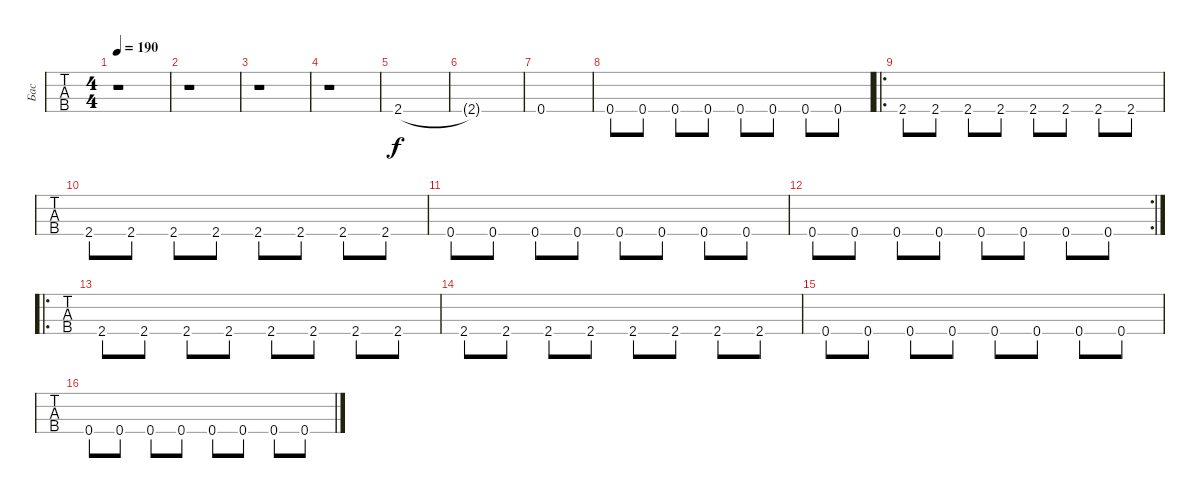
\track ("Бас" "Бас") {instrument electricbasspick}
\staff {tabs}
\tuning (G2 D2 A1 E1) {hide}
\ts (4 4)
\tempo 190
\clef f4
\ks c
r.1{dy f instrument electricbasspick} |
r.1 |
r.1 |
r.1 |
2.4.1 |
2.4{t}.1 |
0.4.1 |
0.4.8 0.4.8 0.4.8 0.4.8 0.4.8 0.4.8 0.4.8 0.4.8 |
\ro
2.4.8 2.4.8 2.4.8 2.4.8 2.4.8 2.4.8 2.4.8 2.4.8 |
2.4.8 2.4.8 2.4.8 2.4.8 2.4.8 2.4.8 2.4.8 2.4.8 |
0.4.8 0.4.8 0.4.8 0.4.8 0.4.8 0.4.8 0.4.8 0.4.8 |
\rc 2
0.4.8 0.4.8 0.4.8 0.4.8 0.4.8 0.4.8 0.4.8 0.4.8 |
\ro
2.4.8 2.4.8 2.4.8 2.4.8 2.4.8 2.4.8 2.4.8 2.4.8 |
2.4.8 2.4.8 2.4.8 2.4.8 2.4.8 2.4.8 2.4.8 2.4.8 |
0.4.8 0.4.8 0.4.8 0.4.8 0.4.8 0.4.8 0.4.8 0.4.8 |
0.4.8 0.4.8 0.4.8 0.4.8 0.4.8 0.4.8 0.4.8 0.4.8
